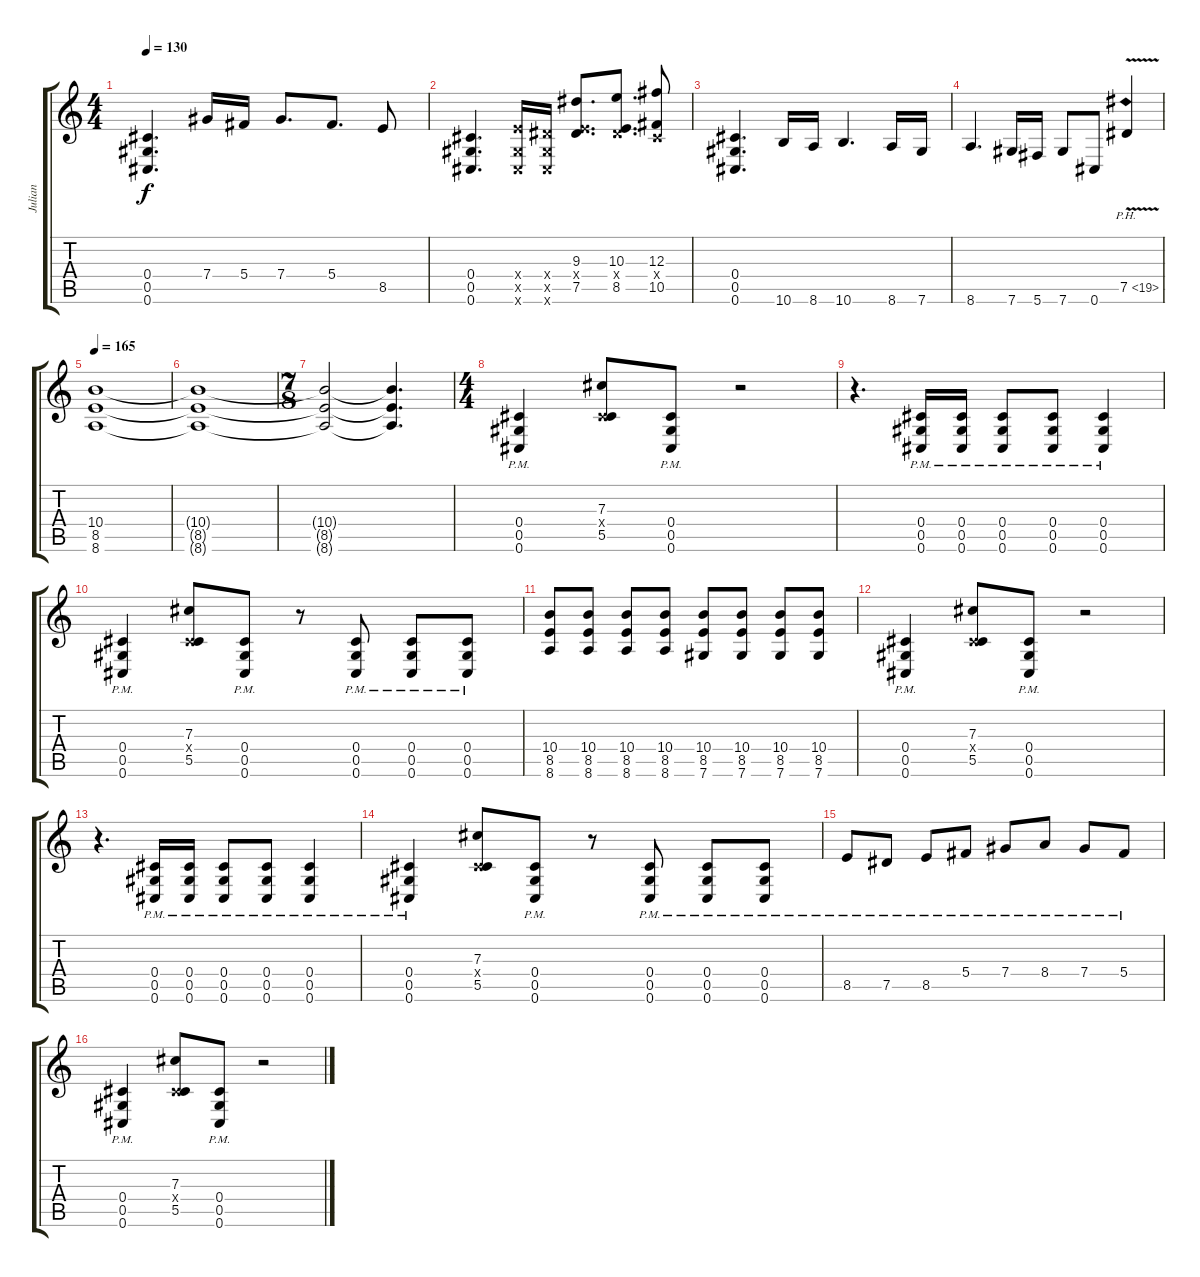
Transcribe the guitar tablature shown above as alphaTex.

\track ("Julian" "Julian") {instrument overdrivenguitar}
\staff {score tabs}
\tuning (Eb4 Bb3 Gb3 Db3 Ab2 Db2) {hide}
\ts (4 4)
\tempo 130
\clef g2
\ks c
(0.4 0.5 0.6).4{d dy f} 7.4.16 5.4.16 7.4.8{d} 5.4.8{d} 8.5.8 |
(0.4 0.5 0.6).4{d} (3.4{x} 0.5{x} 0.6{x}).16 (2.4{x} 0.5{x} 0.6{x}).16 (9.3 3.4{x} 7.5).8{d} (10.3 2.4{x} 8.5).8{d} (12.3 0.4{x} 10.5).8 |
(0.4 0.5 0.6).4{d} 10.6.16 8.6.16 10.6.4{d} 8.6.16 7.6.16 |
8.6.4{d} 7.6.16 5.6.16 7.6.8 0.6.8 7.5{ph 12 v}.4 |
\tempo 165
(10.4 8.5 8.6).1 |
(10.4{t} 8.5{t} 8.6{t}).1 |
\ts (7 8)
(10.4{t} 8.5{t} 8.6{t}).2 (10.4{t} 8.5{t} 8.6{t}).4{d} |
\ts (4 4)
(0.4{pm} 0.5{pm} 0.6{pm}).4 (7.3 0.4{x} 5.5).8 (0.4{pm} 0.5{pm} 0.6{pm}).8 r.2 |
r.4{d} (0.4{pm} 0.5{pm} 0.6{pm}).16 (0.4{pm} 0.5{pm} 0.6{pm}).16 (0.4{pm} 0.5{pm} 0.6{pm}).8 (0.4{pm} 0.5{pm} 0.6{pm}).8 (0.4{pm} 0.5{pm} 0.6{pm}).4 |
(0.4{pm} 0.5{pm} 0.6{pm}).4 (7.3 0.4{x} 5.5).8 (0.4{pm} 0.5{pm} 0.6{pm}).8 r.8 (0.4{pm} 0.5{pm} 0.6{pm}).8 (0.4{pm} 0.5{pm} 0.6{pm}).8 (0.4{pm} 0.5{pm} 0.6{pm}).8 |
(10.4 8.5 8.6).8 (10.4 8.5 8.6).8 (10.4 8.5 8.6).8 (10.4 8.5 8.6).8 (10.4 8.5 7.6).8 (10.4 8.5 7.6).8 (10.4 8.5 7.6).8 (10.4 8.5 7.6).8 |
(0.4{pm} 0.5{pm} 0.6{pm}).4 (7.3 0.4{x} 5.5).8 (0.4{pm} 0.5{pm} 0.6{pm}).8 r.2 |
r.4{d} (0.4{pm} 0.5{pm} 0.6{pm}).16 (0.4{pm} 0.5{pm} 0.6{pm}).16 (0.4{pm} 0.5{pm} 0.6{pm}).8 (0.4{pm} 0.5{pm} 0.6{pm}).8 (0.4{pm} 0.5{pm} 0.6{pm}).4 |
(0.4{pm} 0.5{pm} 0.6{pm}).4 (7.3 0.4{x} 5.5).8 (0.4{pm} 0.5{pm} 0.6{pm}).8 r.8 (0.4{pm} 0.5{pm} 0.6{pm}).8 (0.4{pm} 0.5{pm} 0.6{pm}).8 (0.4{pm} 0.5{pm} 0.6{pm}).8 |
8.5{pm}.8 7.5{pm}.8 8.5{pm}.8 5.4{pm}.8 7.4{pm}.8 8.4{pm}.8 7.4{pm}.8 5.4{pm}.8 |
(0.4{pm} 0.5{pm} 0.6{pm}).4 (7.3 0.4{x} 5.5).8 (0.4{pm} 0.5{pm} 0.6{pm}).8 r.2
